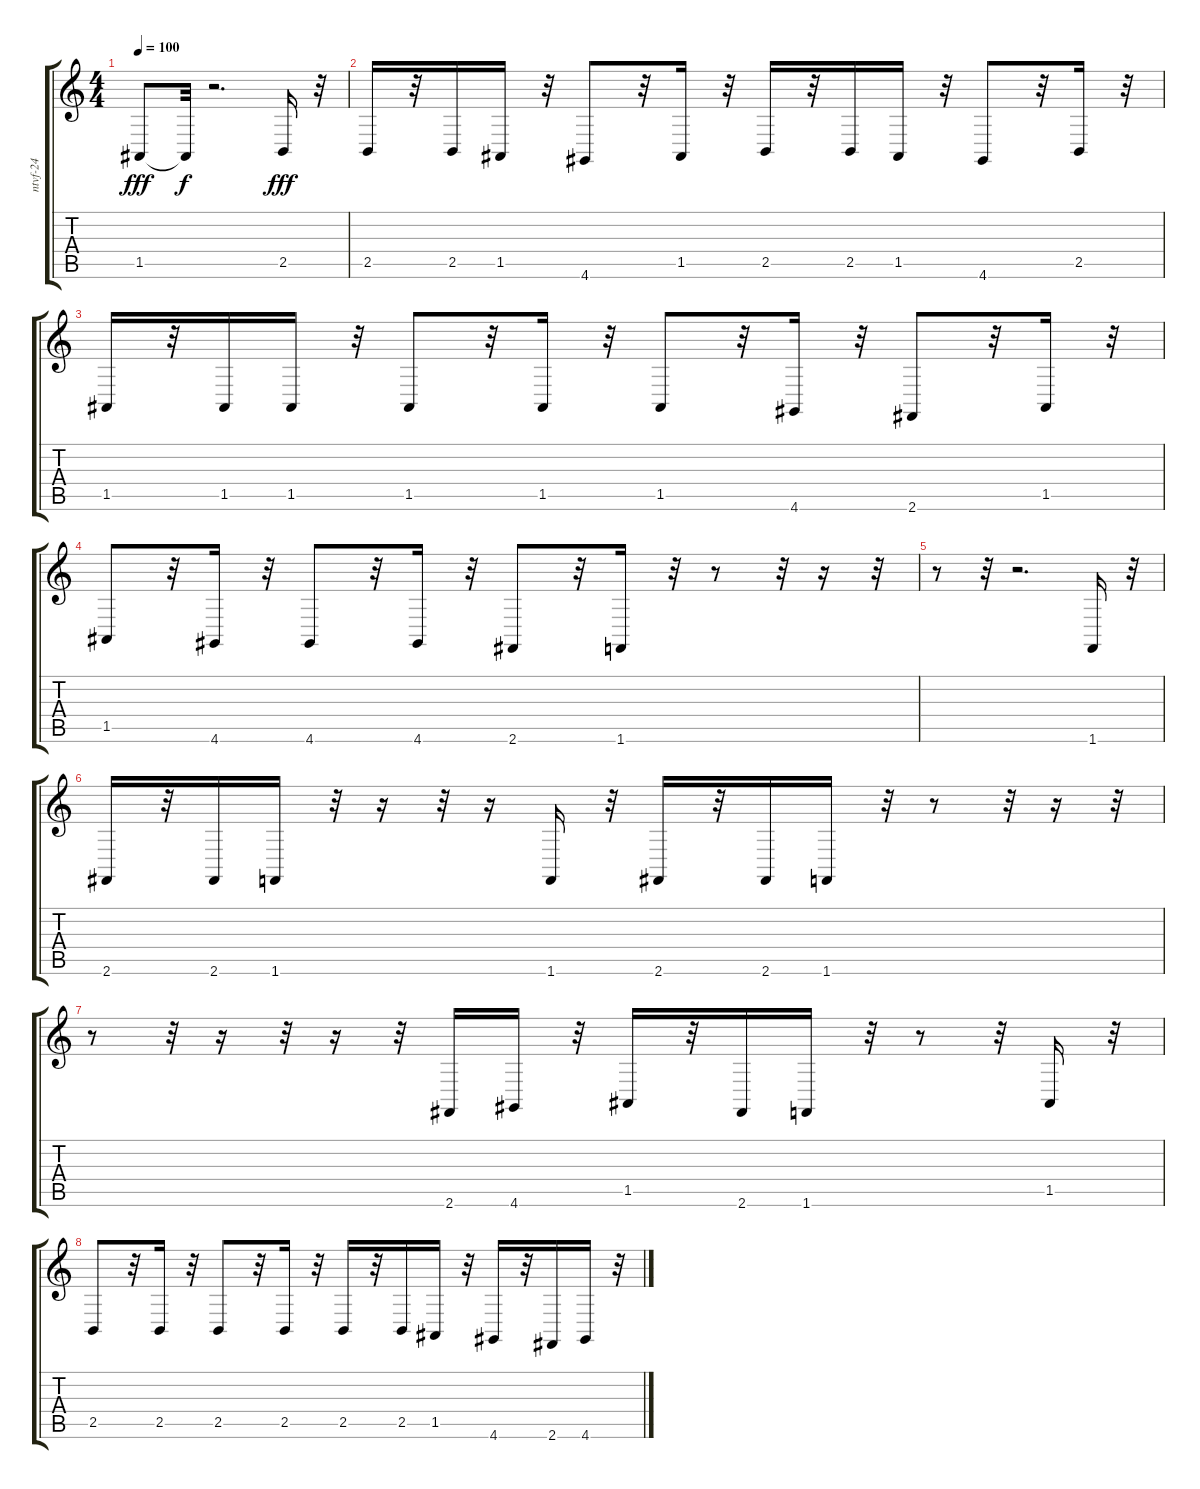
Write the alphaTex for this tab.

\track ("ntvf-24" "ntvf-24") {instrument trumpet}
\staff {score tabs}
\tuning (E4 B3 G3 D3 A2 E2) {hide}
\ts (4 4)
\tempo 100
\clef g2
\ks c
1.5.8{dy fff} 1.5{t}.32{dy f} r.2{d} 2.5.16{dy fff} r.32 |
2.5.16 r.32 2.5.16 1.5.16 r.32 4.6.8 r.32 1.5.16 r.32 2.5.16 r.32 2.5.16 1.5.16 r.32 4.6.8 r.32 2.5.16 r.32 |
1.5.16 r.32 1.5.16 1.5.16 r.32 1.5.8 r.32 1.5.16 r.32 1.5.8 r.32 4.6.16 r.32 2.6.8 r.32 1.5.16 r.32 |
1.5.8 r.32 4.6.16 r.32 4.6.8 r.32 4.6.16 r.32 2.6.8 r.32 1.6.16 r.32 r.8 r.32 r.16 r.32 |
r.8 r.32 r.2{d} 1.6.16{instrument distortionguitar} r.32 |
2.6.16 r.32 2.6.16 1.6.16 r.32 r.16 r.32 r.16 1.6.16 r.32 2.6.16 r.32 2.6.16 1.6.16 r.32 r.8 r.32 r.16 r.32 |
r.8 r.32 r.16 r.32 r.16 r.32 2.6.16 4.6.16 r.32 1.5.16 r.32 2.6.16 1.6.16 r.32 r.8 r.32 1.5.16 r.32 |
2.5.8 r.32 2.5.16{balance 16} r.32 2.5.8 r.32 2.5.16 r.32 2.5.16{balance 0} r.32 2.5.16 1.5.16 r.32 4.6.16 r.32 2.6.16 4.6.16 r.32
